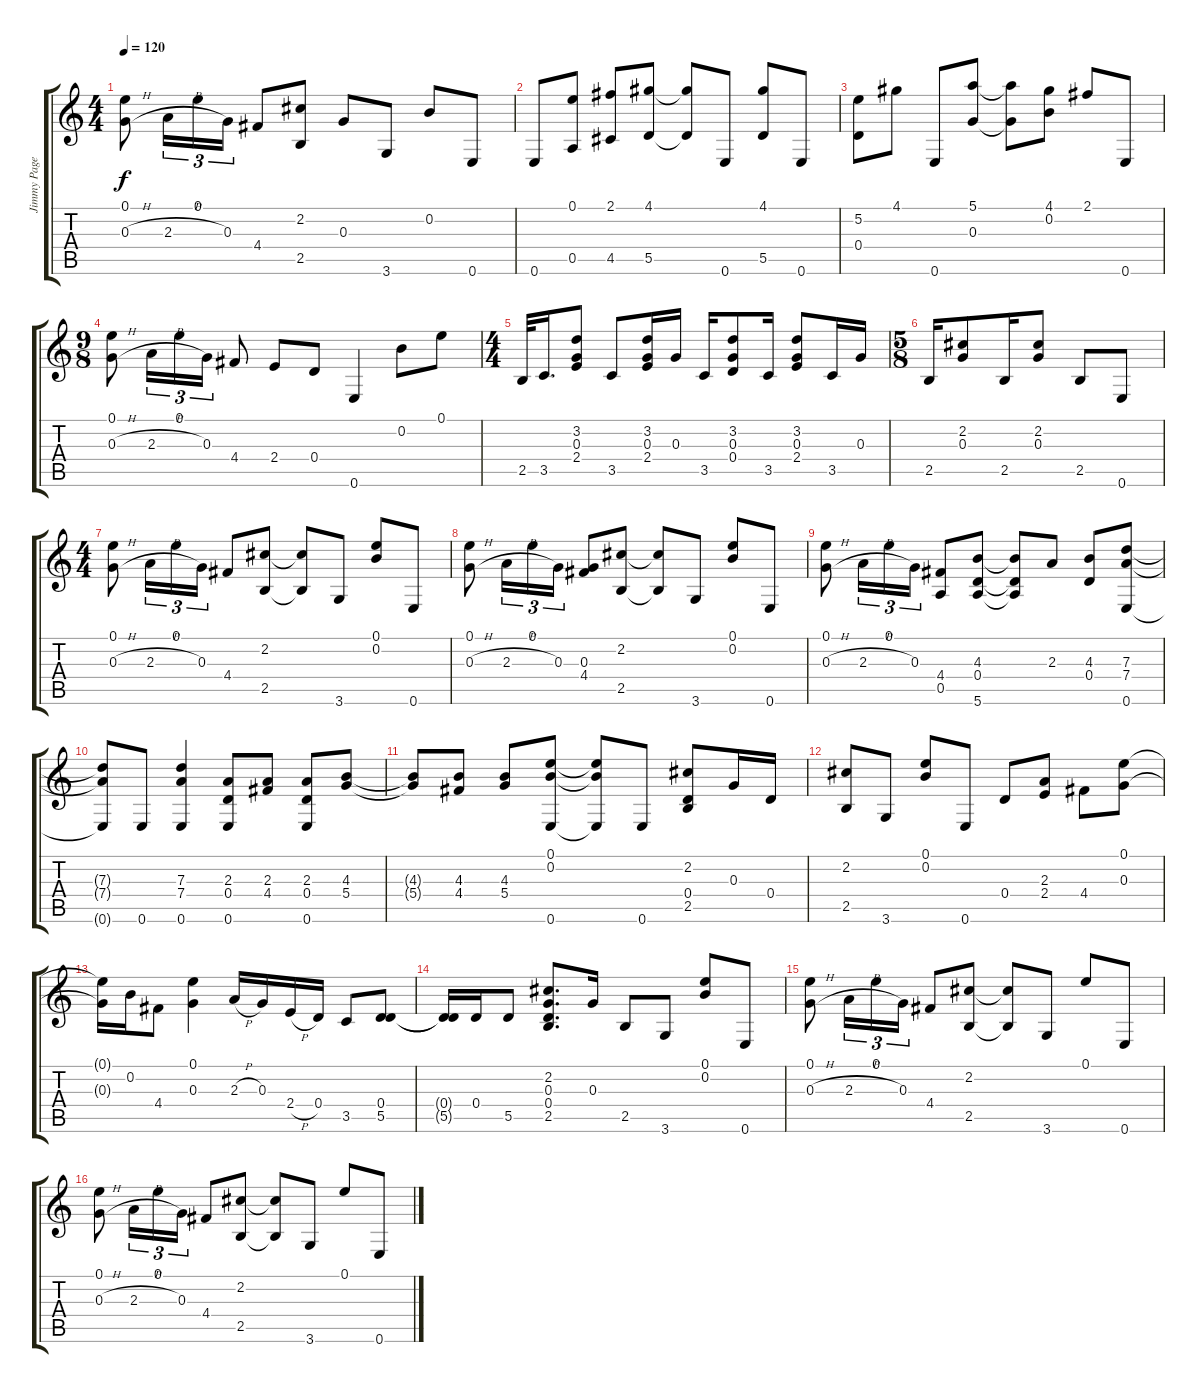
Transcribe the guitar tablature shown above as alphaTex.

\track ("Jimmy Page - Guitar" "Jimmy Page") {instrument overdrivenguitar}
\staff {score tabs}
\tuning (E4 B3 G3 D3 A2 E2) {hide}
\ts (4 4)
\tempo 120
\clef g2
\ks c
(0.1 0.3{h}).8{dy f} 2.3{h}.16{tu (3 2)} 0.1.16{tu (3 2)} 0.3.16{tu (3 2)} 4.4.8 (2.2 2.5).8 0.3.8 3.6.8 0.2.8 0.6.8 |
0.6.8 (0.1 0.5).8 (2.1 4.5).8 (4.1 5.5).8 (4.1{t} 5.5{t}).8 0.6.8 (4.1 5.5).8 0.6.8 |
(5.2 0.4).8 4.1.8 0.6.8 (5.1 0.3).8 (5.1{t} 0.3{t}).8 (4.1 0.2).8 2.1.8 0.6.8 |
\ts (9 8)
(0.1 0.3{h}).8 2.3{h}.16{tu (3 2)} 0.1.16{tu (3 2)} 0.3.16{tu (3 2)} 4.4.8 2.4.8 0.4.8 0.6.4 0.2.8 0.1.8 |
\ts (4 4)
2.5.32 3.5.16{d} (3.2 0.3 2.4).8 3.5.8 (3.2 0.3 2.4).16 0.3.16 3.5.16 (3.2 0.3 0.4).8 3.5.16 (3.2 0.3 2.4).8 3.5.16 0.3.16 |
\ts (5 8)
2.5.16 (2.2 0.3).8 2.5.16 (2.2 0.3).8 2.5.8 0.6.8 |
\ts (4 4)
(0.1 0.3{h}).8 2.3{h}.16{tu (3 2)} 0.1.16{tu (3 2)} 0.3.16{tu (3 2)} 4.4.8 (2.2 2.5).8 (2.2{t} 2.5{t}).8 3.6.8 (0.1 0.2).8 0.6.8 |
(0.1 0.3{h}).8 2.3{h}.16{tu (3 2)} 0.1.16{tu (3 2)} 0.3.16{tu (3 2)} (0.3 4.4).8 (2.2 2.5).8 (2.2{t} 2.5{t}).8 3.6.8 (0.1 0.2).8 0.6.8 |
(0.1 0.3{h}).8 2.3{h}.16{tu (3 2)} 0.1.16{tu (3 2)} 0.3.16{tu (3 2)} (4.4 0.5).8 (4.3 0.4 5.6).8 (4.3{t} 0.4{t} 5.6{t}).8 2.3.8 (4.3 0.4).8 (7.3 7.4 0.6).8 |
(7.3{t} 7.4{t} 0.6{t}).8 0.6.8 (7.3 7.4 0.6).4 (2.3 0.4 0.6).8 (2.3 4.4).8 (2.3 0.4 0.6).8 (4.3 5.4).8 |
(4.3{t} 5.4{t}).8 (4.3 4.4).8 (4.3 5.4).8 (0.1 0.2 0.6).8 (0.1{t} 0.2{t} 0.6{t}).8 0.6.8 (2.2 0.4 2.5).8 0.3.16 0.4.16 |
(2.2 2.5).8 3.6.8 (0.1 0.2).8 0.6.8 0.4.8 (2.3 2.4).8 4.4.8 (0.1 0.3).8 |
(0.1{t} 0.3{t}).16 0.2.16 4.4.8 (0.1 0.3).4 2.3{h}.16 0.3.16 2.4{h}.16 0.4.16 3.5.8 (0.4 5.5).8 |
(0.4{t} 5.5{t}).16 0.4.16 5.5.8 (2.2 0.3 0.4 2.5).8{d} 0.3.16 2.5.8 3.6.8 (0.1 0.2).8 0.6.8 |
(0.1 0.3{h}).8 2.3{h}.16{tu (3 2)} 0.1.16{tu (3 2)} 0.3.16{tu (3 2)} 4.4.8 (2.2 2.5).8 (2.2{t} 2.5{t}).8 3.6.8 0.1.8 0.6.8 |
(0.1 0.3{h}).8 2.3{h}.16{tu (3 2)} 0.1.16{tu (3 2)} 0.3.16{tu (3 2)} 4.4.8 (2.2 2.5).8 (2.2{t} 2.5{t}).8 3.6.8 0.1.8 0.6.8
